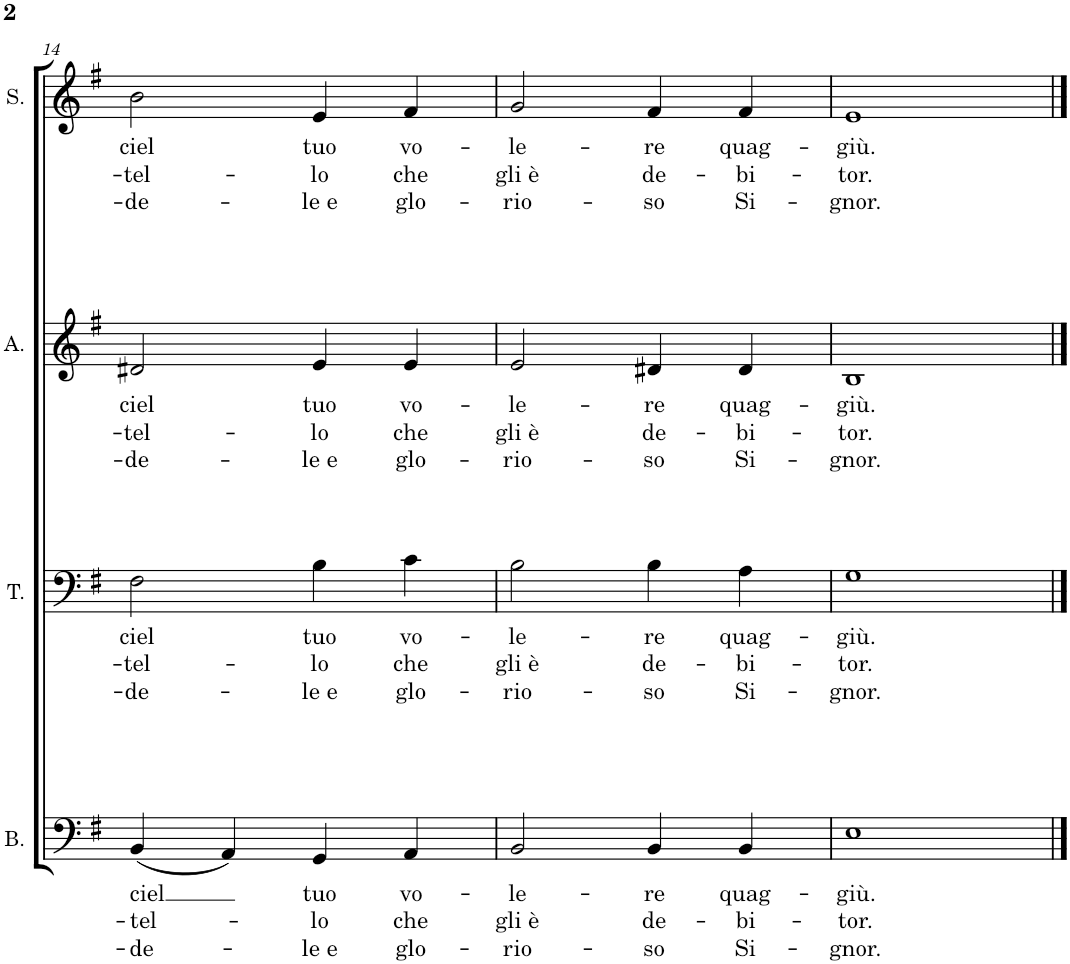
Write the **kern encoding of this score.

**kern	**text	**text	**text	**kern	**text	**text	**text	**kern	**text	**text	**text	**kern	**text	**text	**text
*part4	*part4	*part4	*part4	*part3	*part3	*part3	*part3	*part2	*part2	*part2	*part2	*part1	*part1	*part1	*part1
*staff4	*staff4	*staff4	*staff4	*staff3	*staff3	*staff3	*staff3	*staff2	*staff2	*staff2	*staff2	*staff1	*staff1	*staff1	*staff1
*I"Bass	*	*	*	*I"Tenor	*	*	*	*I"Alto	*	*	*	*I"Soprano	*	*	*
*I'B.	*	*	*	*I'T.	*	*	*	*I'A.	*	*	*	*I'S.	*	*	*
!!LO:PB:g=z
*clefF4	*	*	*	*clefF4	*	*	*	*clefG2	*	*	*	*clefG2	*	*	*
*k[f#]	*	*	*	*k[f#]	*	*	*	*k[f#]	*	*	*	*k[f#]	*	*	*
*M4/4	*	*	*	*M4/4	*	*	*	*M4/4	*	*	*	*M4/4	*	*	*
=14	=14	=14	=14	=14	=14	=14	=14	=14	=14	=14	=14	=14	=14	=14	=14
!	!LO:LY:b	!LO:LY:b	!LO:LY:b	!	!LO:LY:b	!LO:LY:b	!LO:LY:b	!	!LO:LY:b	!LO:LY:b	!LO:LY:b	!	!LO:LY:b	!LO:LY:b	!LO:LY:b
(4BB/	ciel	-tel-	-de-	2F#\	ciel	-tel-	-de-	2d#X/	ciel	-tel-	-de-	2b\	ciel	-tel-	-de-
4AA/)	.	.	.	.	.	.	.	.	.	.	.	.	.	.	.
!	!LO:LY:b	!LO:LY:b	!LO:LY:b	!	!LO:LY:b	!LO:LY:b	!LO:LY:b	!	!LO:LY:b	!LO:LY:b	!LO:LY:b	!	!LO:LY:b	!LO:LY:b	!LO:LY:b
4GG/	tuo	-lo	-le e	4B\	tuo	-lo	-le e	4e/	tuo	-lo	-le e	4e/	tuo	-lo	-le e
!	!LO:LY:b	!LO:LY:b	!LO:LY:b	!	!LO:LY:b	!LO:LY:b	!LO:LY:b	!	!LO:LY:b	!LO:LY:b	!LO:LY:b	!	!LO:LY:b	!LO:LY:b	!LO:LY:b
4AA/	vo-	che	glo-	4c\	vo-	che	glo-	4e/	vo-	che	glo-	4f#/	vo-	che	glo-
=15	=15	=15	=15	=15	=15	=15	=15	=15	=15	=15	=15	=15	=15	=15	=15
!	!LO:LY:b	!LO:LY:b	!LO:LY:b	!	!LO:LY:b	!LO:LY:b	!LO:LY:b	!	!LO:LY:b	!LO:LY:b	!LO:LY:b	!	!LO:LY:b	!LO:LY:b	!LO:LY:b
2BB/	-le-	gli è	-rio-	2B\	-le-	gli è	-rio-	2e/	-le-	gli è	-rio-	2g/	-le-	gli è	-rio-
!	!LO:LY:b	!LO:LY:b	!LO:LY:b	!	!LO:LY:b	!LO:LY:b	!LO:LY:b	!	!LO:LY:b	!LO:LY:b	!LO:LY:b	!	!LO:LY:b	!LO:LY:b	!LO:LY:b
4BB/	-re	de-	-so	4B\	-re	de-	-so	4d#X/	-re	de-	-so	4f#/	-re	de-	-so
!	!LO:LY:b	!LO:LY:b	!LO:LY:b	!	!LO:LY:b	!LO:LY:b	!LO:LY:b	!	!LO:LY:b	!LO:LY:b	!LO:LY:b	!	!LO:LY:b	!LO:LY:b	!LO:LY:b
4BB/	quag-	-bi-	Si-	4A\	quag-	-bi-	Si-	4d#/	quag-	-bi-	Si-	4f#/	quag-	-bi-	Si-
=16	=16	=16	=16	=16	=16	=16	=16	=16	=16	=16	=16	=16	=16	=16	=16
!	!LO:LY:b	!LO:LY:b	!LO:LY:b	!	!LO:LY:b	!LO:LY:b	!LO:LY:b	!	!LO:LY:b	!LO:LY:b	!LO:LY:b	!	!LO:LY:b	!LO:LY:b	!LO:LY:b
1E	-giù.	-tor.	-gnor.	1G	-giù.	-tor.	-gnor.	1B	-giù.	-tor.	-gnor.	1e	-giù.	-tor.	-gnor.
==	==	==	==	==	==	==	==	==	==	==	==	==	==	==	==
*-	*-	*-	*-	*-	*-	*-	*-	*-	*-	*-	*-	*-	*-	*-	*-
